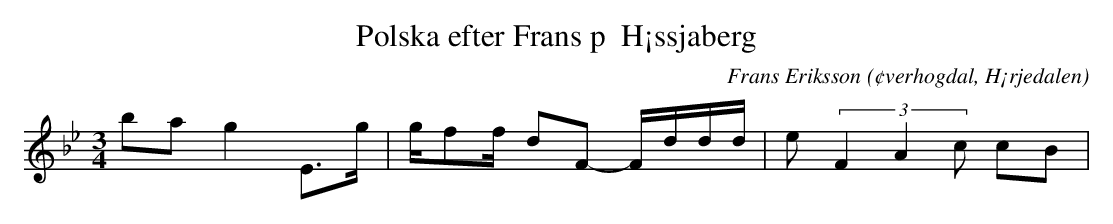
X:1
T:Polska efter Frans p  H¡ssjaberg
O:¢verhogdal, H¡rjedalen
M:3/4
C:Frans Eriksson
K:Bb
ba g2 E>g |g/ff/- dF- F/d/d/d/|e(3F2A2c (3cB|
